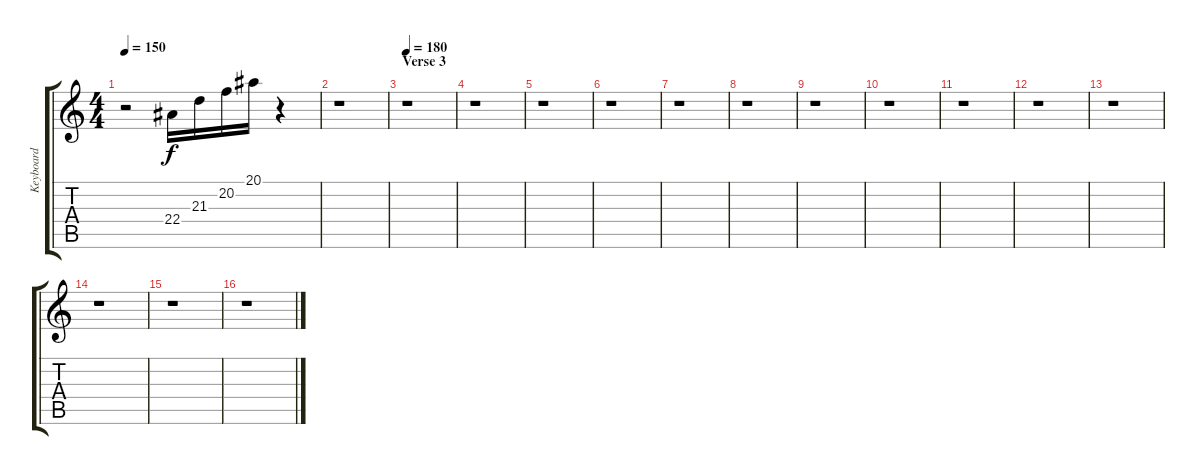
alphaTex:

\track ("Keyboard" "Keyboard") {instrument stringensemble1}
\staff {score tabs}
\tuning (D4 A3 F3 C3 G2 C2) {hide}
\ts (4 4)
\tempo 150
\clef g2
\ks c
r.2{dy f} 22.4.16 21.3.16 20.2.16 20.1.16 r.4 |
r.1 |
\section ("" "Verse 3")
\tempo 180
r.1 |
r.1 |
r.1 |
r.1 |
r.1 |
r.1 |
r.1 |
r.1 |
r.1 |
r.1 |
r.1 |
r.1 |
r.1 |
r.1
